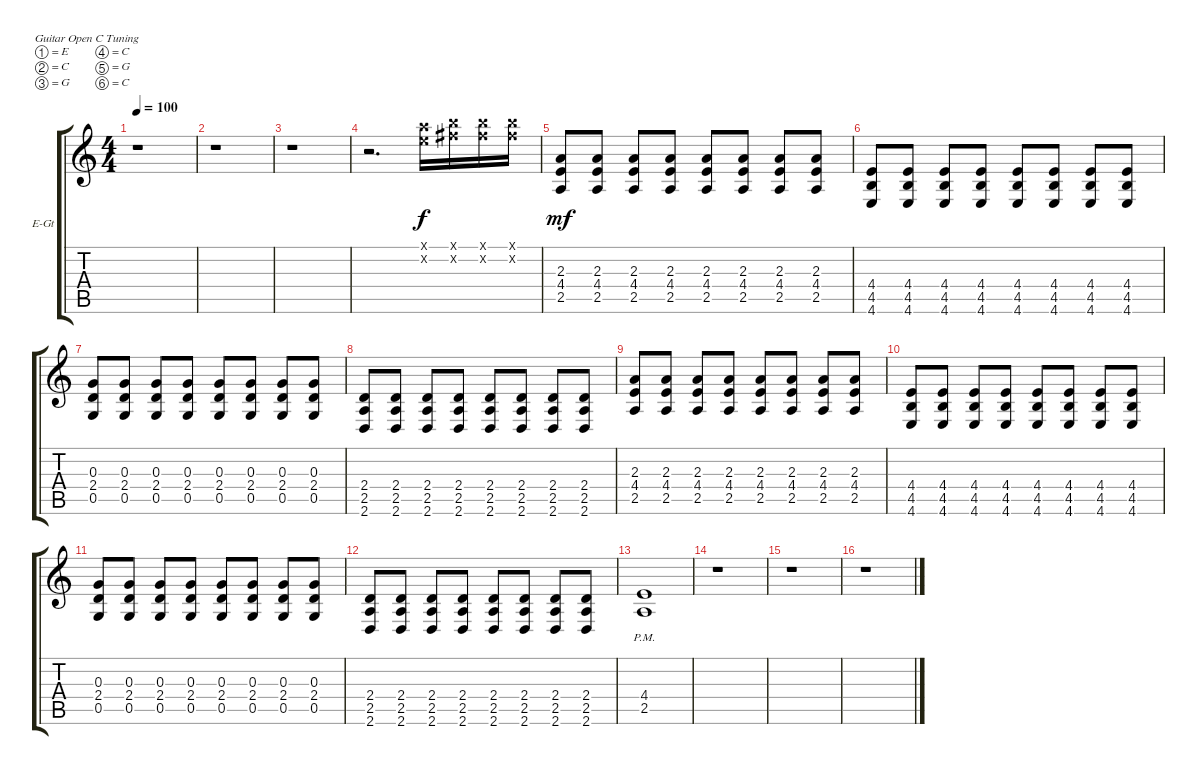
\defaultSystemsLayout 4
\bracketExtendMode groupsimilarinstruments
\firstSystemTrackNameOrientation horizontal
\otherSystemsTrackNameOrientation horizontal
\track ("Rhythm" "E-Gt") {instrument overdrivenguitar}
\staff {score tabs}
\tuning (E4 C4 G3 C3 G2 C2)
\ts (4 4)
\tempo 100
\clef g2
\ks c
r.1{dy mf} |
r.1 |
r.1 |
r.2{d} (5.1{x} 4.2{x}).16{dy f} (7.1{x} 6.2{x}).16 (7.1{x} 6.2{x}).16 (7.1{x} 6.2{x}).16 |
(2.5 4.4 2.3).8{dy mf} (2.3 4.4 2.5).8 (2.3 4.4 2.5).8 (2.3 4.4 2.5).8 (2.3 4.4 2.5).8 (2.3 4.4 2.5).8 (2.3 4.4 2.5).8 (2.3 4.4 2.5).8 |
(4.6 4.5 4.4).8 (4.4 4.5 4.6).8 (4.4 4.5 4.6).8 (4.4 4.5 4.6).8 (4.4 4.5 4.6).8 (4.4 4.5 4.6).8 (4.4 4.5 4.6).8 (4.4 4.5 4.6).8 |
(0.5 2.4 0.3).8 (0.3 2.4 0.5).8 (0.3 2.4 0.5).8 (0.3 2.4 0.5).8 (0.3 2.4 0.5).8 (0.3 2.4 0.5).8 (0.3 2.4 0.5).8 (0.3 2.4 0.5).8 |
(2.6 2.5 2.4).8 (2.4 2.5 2.6).8 (2.4 2.5 2.6).8 (2.4 2.5 2.6).8 (2.4 2.5 2.6).8 (2.4 2.5 2.6).8 (2.4 2.5 2.6).8 (2.4 2.5 2.6).8 |
(2.5 4.4 2.3).8 (2.3 4.4 2.5).8 (2.3 4.4 2.5).8 (2.3 4.4 2.5).8 (2.3 4.4 2.5).8 (2.3 4.4 2.5).8 (2.3 4.4 2.5).8 (2.3 4.4 2.5).8 |
(4.6 4.5 4.4).8 (4.4 4.5 4.6).8 (4.4 4.5 4.6).8 (4.4 4.5 4.6).8 (4.4 4.5 4.6).8 (4.4 4.5 4.6).8 (4.4 4.5 4.6).8 (4.4 4.5 4.6).8 |
(0.5 2.4 0.3).8 (0.3 2.4 0.5).8 (0.3 2.4 0.5).8 (0.3 2.4 0.5).8 (0.3 2.4 0.5).8 (0.3 2.4 0.5).8 (0.3 2.4 0.5).8 (0.3 2.4 0.5).8 |
(2.6 2.5 2.4).8 (2.4 2.5 2.6).8 (2.4 2.5 2.6).8 (2.4 2.5 2.6).8 (2.4 2.5 2.6).8 (2.4 2.5 2.6).8 (2.4 2.5 2.6).8 (2.4 2.5 2.6).8 |
(2.5{pm} 4.4{pm}).1 |
r.1 |
r.1 |
r.1
